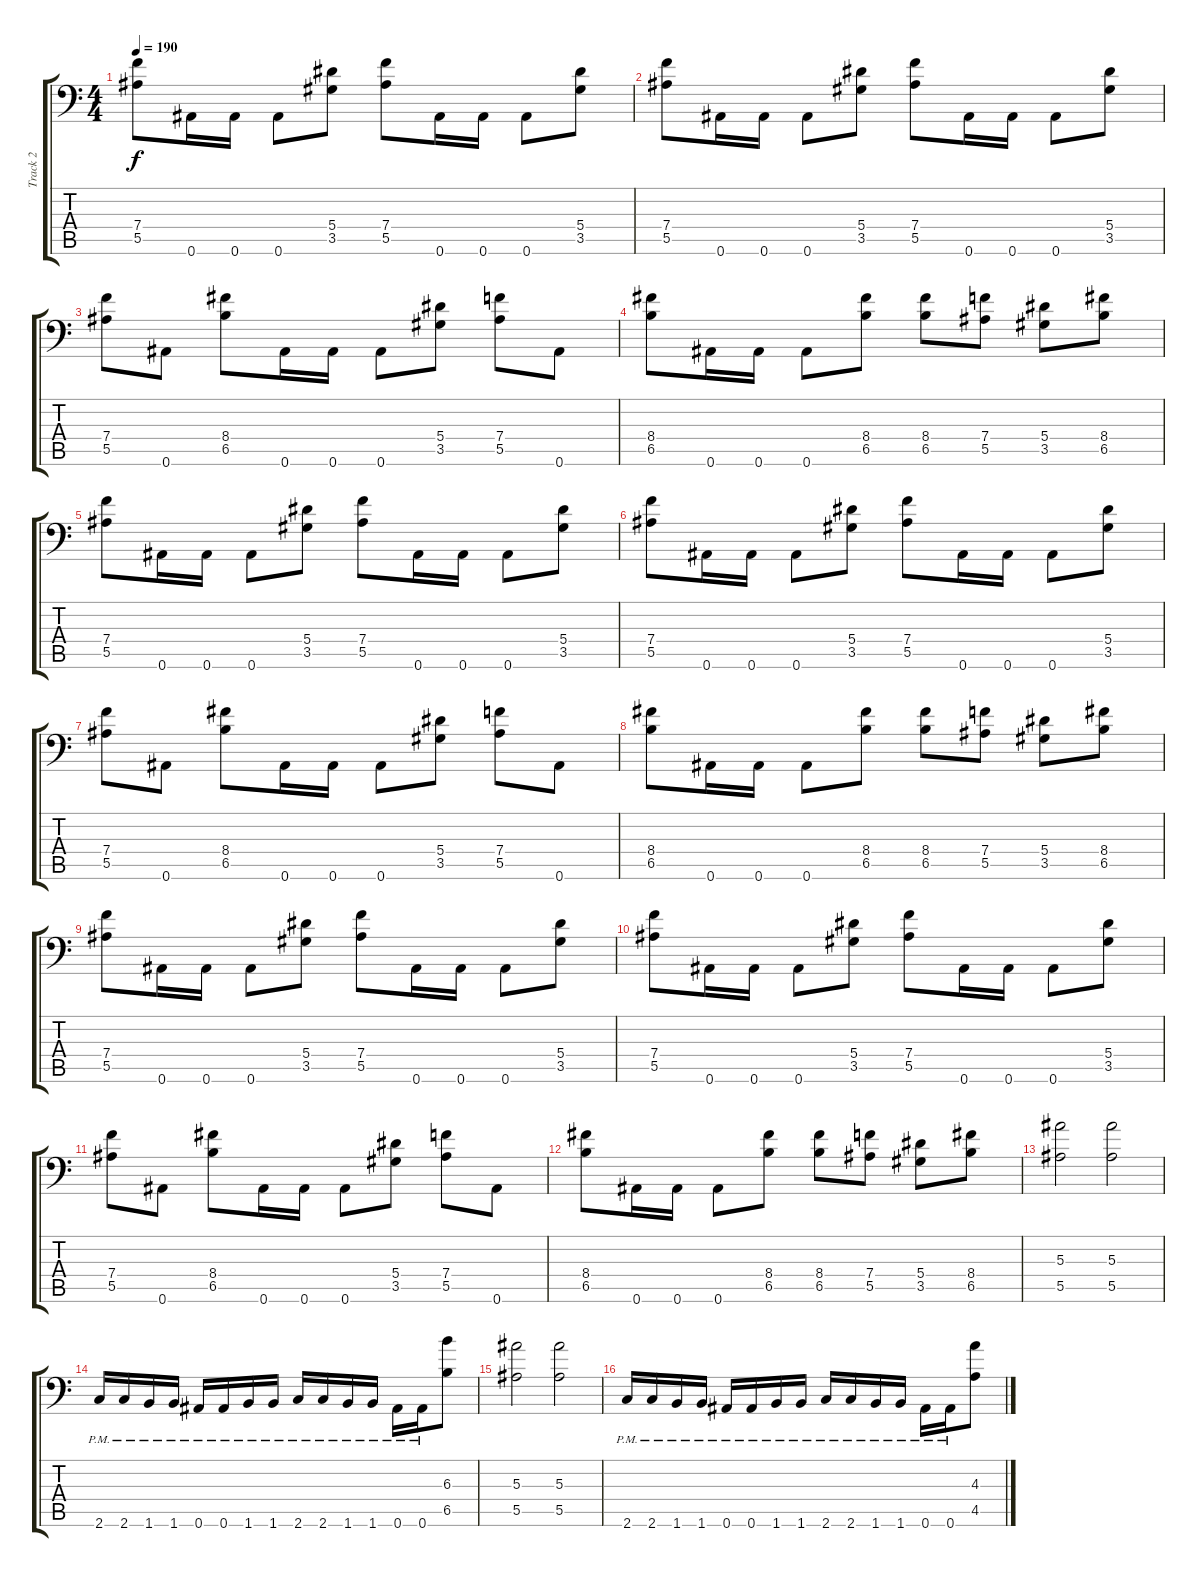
\track ("Track 2" "Track 2") {instrument distortionguitar}
\staff {score tabs}
\tuning (D4 A3 F3 Bb2 F2 Bb1) {hide}
\ts (4 4)
\tempo 190
\clef f4
\ks c
(7.4 5.5).8{dy f} 0.6.16 0.6.16 0.6.8 (5.4 3.5).8 (7.4 5.5).8 0.6.16 0.6.16 0.6.8 (5.4 3.5).8 |
(7.4 5.5).8 0.6.16 0.6.16 0.6.8 (5.4 3.5).8 (7.4 5.5).8 0.6.16 0.6.16 0.6.8 (5.4 3.5).8 |
(7.4 5.5).8 0.6.8 (8.4 6.5).8 0.6.16 0.6.16 0.6.8 (5.4 3.5).8 (7.4 5.5).8 0.6.8 |
(8.4 6.5).8 0.6.16 0.6.16 0.6.8 (8.4 6.5).8 (8.4 6.5).8 (7.4 5.5).8 (5.4 3.5).8 (8.4 6.5).8 |
(7.4 5.5).8 0.6.16 0.6.16 0.6.8 (5.4 3.5).8 (7.4 5.5).8 0.6.16 0.6.16 0.6.8 (5.4 3.5).8 |
(7.4 5.5).8 0.6.16 0.6.16 0.6.8 (5.4 3.5).8 (7.4 5.5).8 0.6.16 0.6.16 0.6.8 (5.4 3.5).8 |
(7.4 5.5).8 0.6.8 (8.4 6.5).8 0.6.16 0.6.16 0.6.8 (5.4 3.5).8 (7.4 5.5).8 0.6.8 |
(8.4 6.5).8 0.6.16 0.6.16 0.6.8 (8.4 6.5).8 (8.4 6.5).8 (7.4 5.5).8 (5.4 3.5).8 (8.4 6.5).8 |
(7.4 5.5).8 0.6.16 0.6.16 0.6.8 (5.4 3.5).8 (7.4 5.5).8 0.6.16 0.6.16 0.6.8 (5.4 3.5).8 |
(7.4 5.5).8 0.6.16 0.6.16 0.6.8 (5.4 3.5).8 (7.4 5.5).8 0.6.16 0.6.16 0.6.8 (5.4 3.5).8 |
(7.4 5.5).8 0.6.8 (8.4 6.5).8 0.6.16 0.6.16 0.6.8 (5.4 3.5).8 (7.4 5.5).8 0.6.8 |
(8.4 6.5).8 0.6.16 0.6.16 0.6.8 (8.4 6.5).8 (8.4 6.5).8 (7.4 5.5).8 (5.4 3.5).8 (8.4 6.5).8 |
(5.3 5.5).2 (5.3 5.5).2 |
2.6{pm}.16 2.6{pm}.16 1.6{pm}.16 1.6{pm}.16 0.6{pm}.16 0.6{pm}.16 1.6{pm}.16 1.6{pm}.16 2.6{pm}.16 2.6{pm}.16 1.6{pm}.16 1.6{pm}.16 0.6{pm}.16 0.6{pm}.16 (6.3 6.5).8 |
(5.3 5.5).2 (5.3 5.5).2 |
2.6{pm}.16 2.6{pm}.16 1.6{pm}.16 1.6{pm}.16 0.6{pm}.16 0.6{pm}.16 1.6{pm}.16 1.6{pm}.16 2.6{pm}.16 2.6{pm}.16 1.6{pm}.16 1.6{pm}.16 0.6{pm}.16 0.6{pm}.16 (4.3 4.5).8
